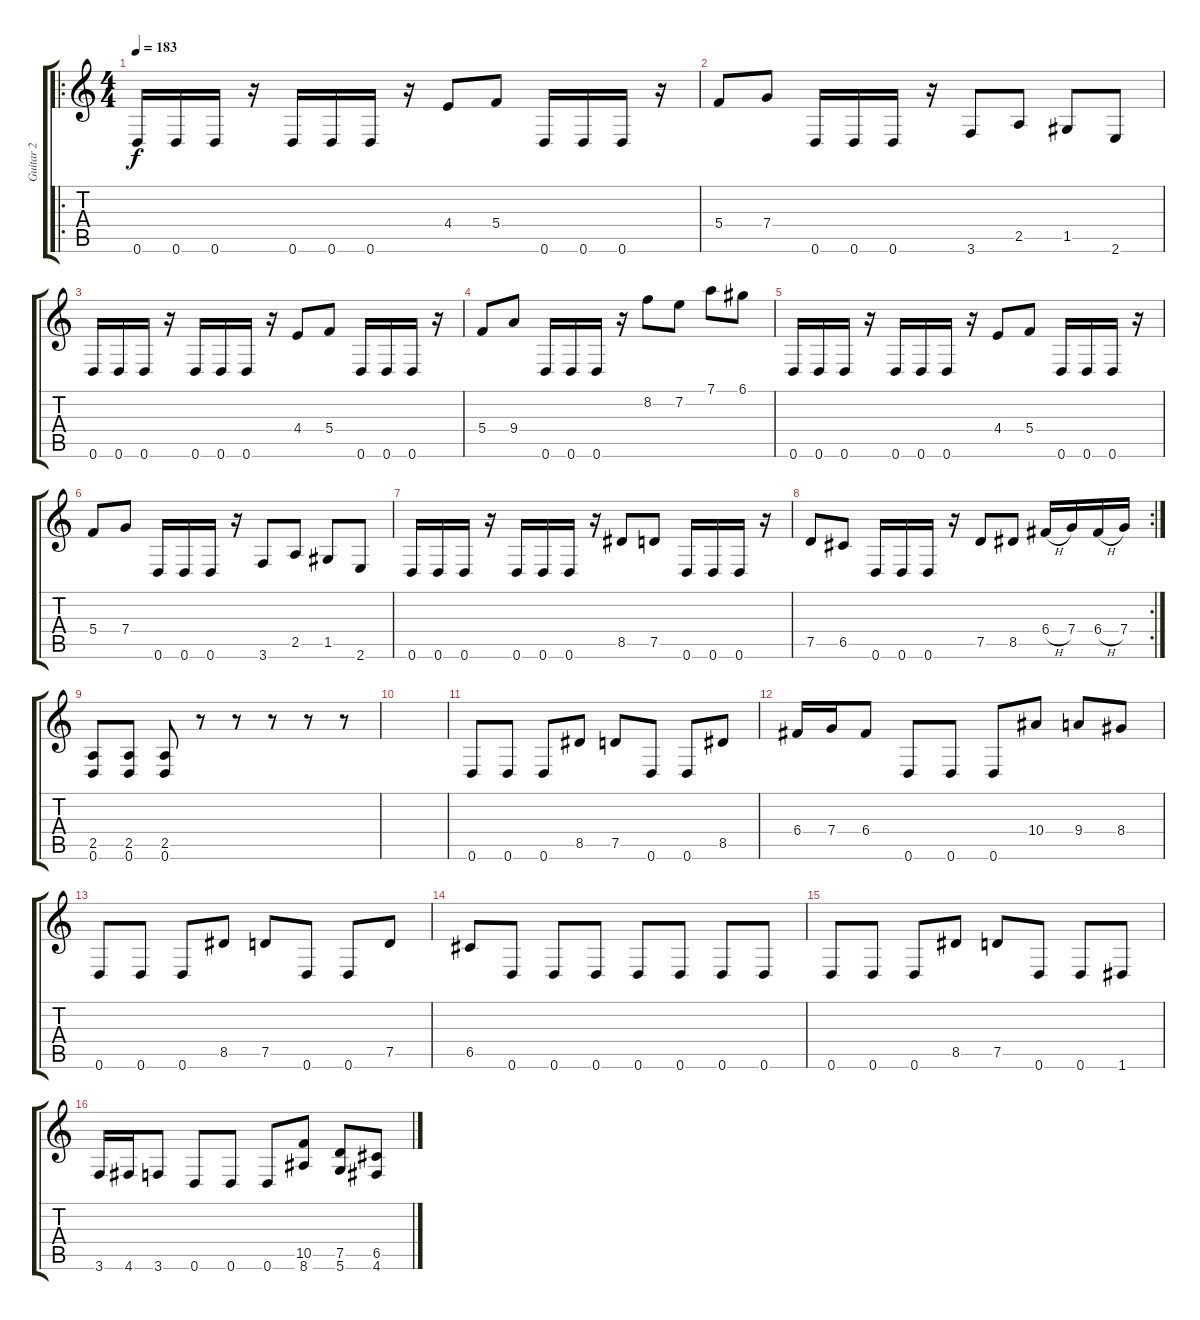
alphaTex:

\track ("Guitar 2" "Guitar 2") {instrument distortionguitar}
\staff {score tabs}
\tuning (D4 A3 F3 C3 G2 D2) {hide}
\ro
\ts (4 4)
\tempo 183
\clef g2
\ks c
0.6.16{dy f instrument distortionguitar} 0.6.16 0.6.16 r.16 0.6.16 0.6.16 0.6.16 r.16 4.4.8 5.4.8 0.6.16 0.6.16 0.6.16 r.16 |
5.4.8 7.4.8 0.6.16 0.6.16 0.6.16 r.16 3.6.8 2.5.8 1.5.8 2.6.8 |
0.6.16 0.6.16 0.6.16 r.16 0.6.16 0.6.16 0.6.16 r.16 4.4.8 5.4.8 0.6.16 0.6.16 0.6.16 r.16 |
5.4.8 9.4.8 0.6.16 0.6.16 0.6.16 r.16 8.2.8 7.2.8 7.1.8 6.1.8 |
0.6.16 0.6.16 0.6.16 r.16 0.6.16 0.6.16 0.6.16 r.16 4.4.8 5.4.8 0.6.16 0.6.16 0.6.16 r.16 |
5.4.8 7.4.8 0.6.16 0.6.16 0.6.16 r.16 3.6.8 2.5.8 1.5.8 2.6.8 |
0.6.16 0.6.16 0.6.16 r.16 0.6.16 0.6.16 0.6.16 r.16 8.5.8 7.5.8 0.6.16 0.6.16 0.6.16 r.16 |
\rc 2
7.5.8 6.5.8 0.6.16 0.6.16 0.6.16 r.16 7.5.8 8.5.8 6.4{h}.16 7.4.16{txt ""} 6.4{h}.16 7.4.16 |
(2.5 0.6).8 (2.5 0.6).8 (2.5 0.6).8 r.8 r.8 r.8 r.8 r.8 |
|
0.6.8 0.6.8 0.6.8 8.5.8 7.5.8 0.6.8 0.6.8 8.5.8 |
6.4.16 7.4.16 6.4.8 0.6.8 0.6.8 0.6.8 10.4.8 9.4.8 8.4.8 |
0.6.8 0.6.8 0.6.8 8.5.8 7.5.8 0.6.8 0.6.8 7.5.8 |
6.5.8 0.6.8 0.6.8 0.6.8 0.6.8 0.6.8 0.6.8 0.6.8 |
0.6.8 0.6.8 0.6.8 8.5.8 7.5.8 0.6.8 0.6.8 1.6.8 |
3.6.16 4.6.16 3.6.8 0.6.8 0.6.8 0.6.8 (10.5 8.6).8 (7.5 5.6).8 (6.5 4.6).8
